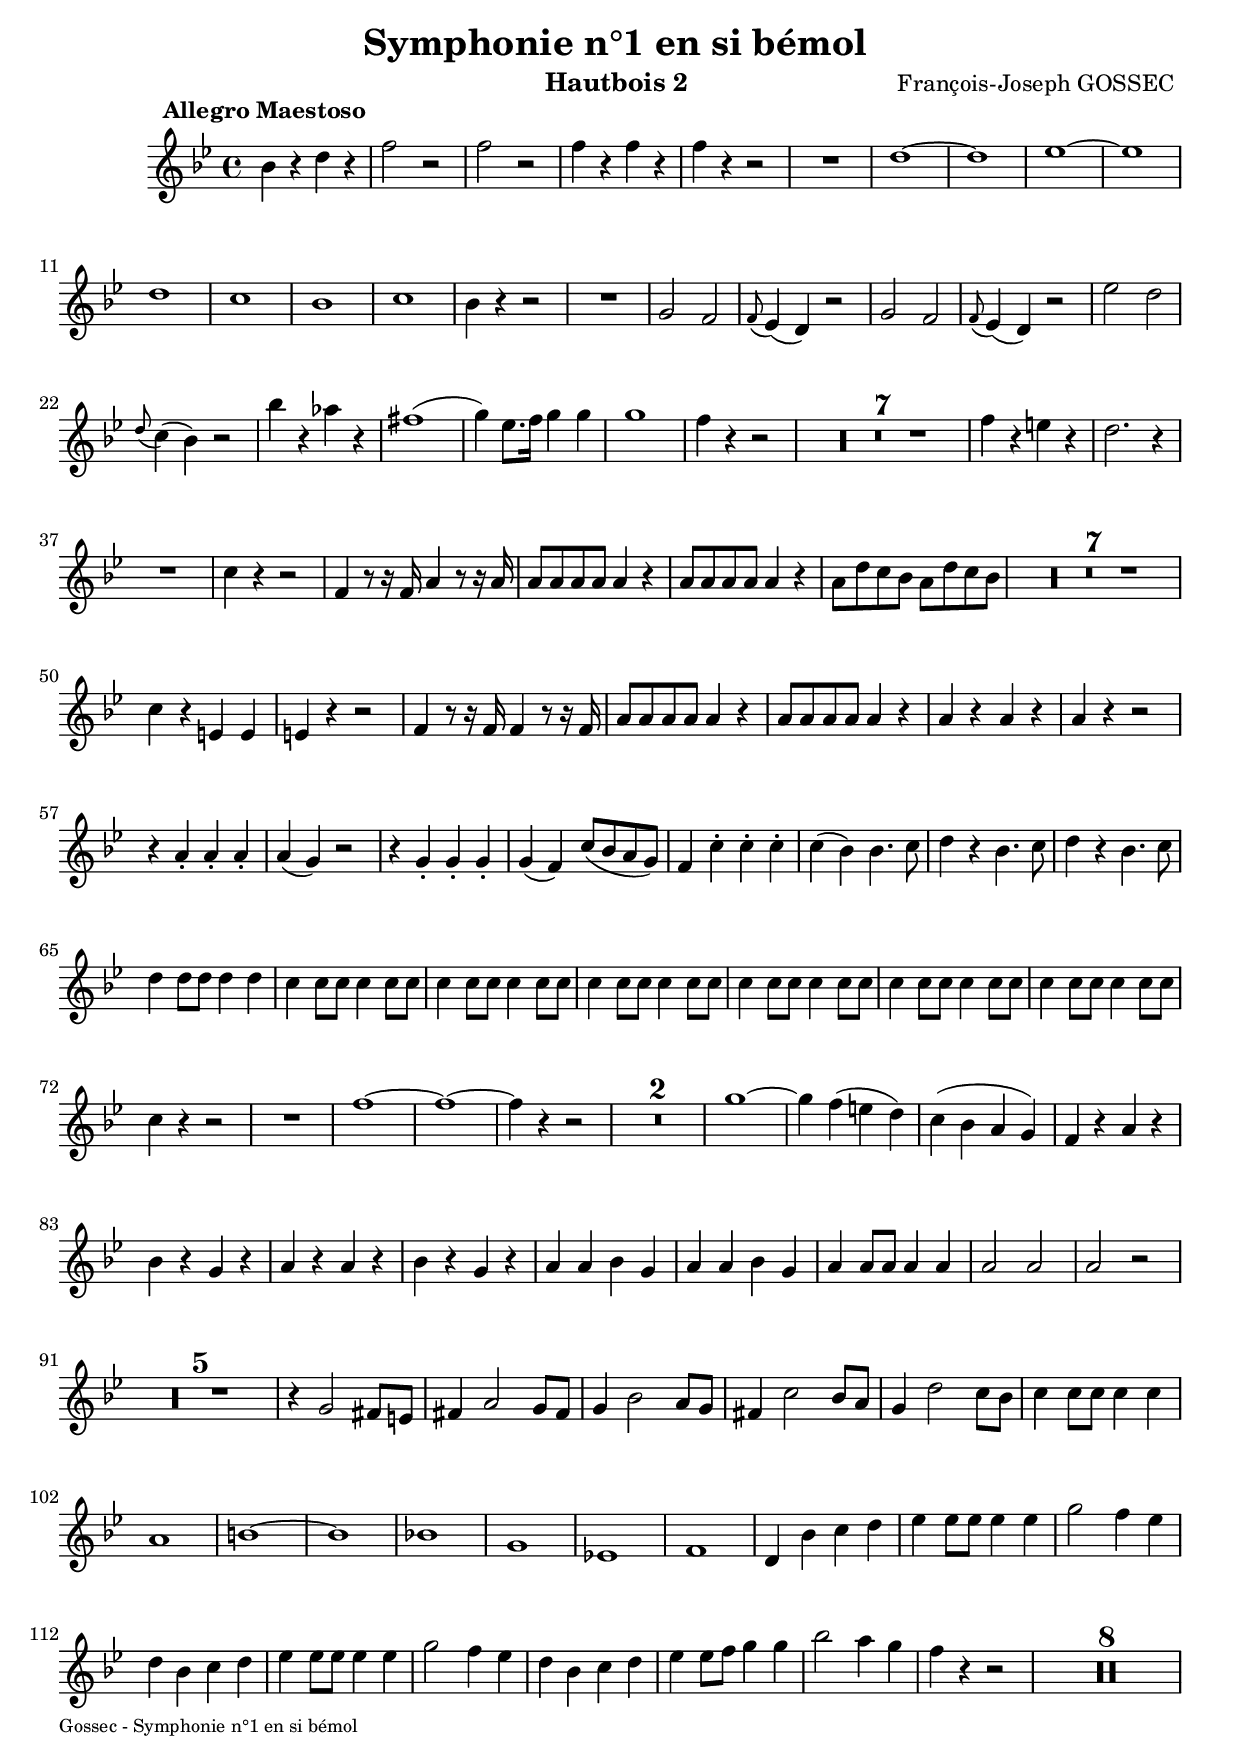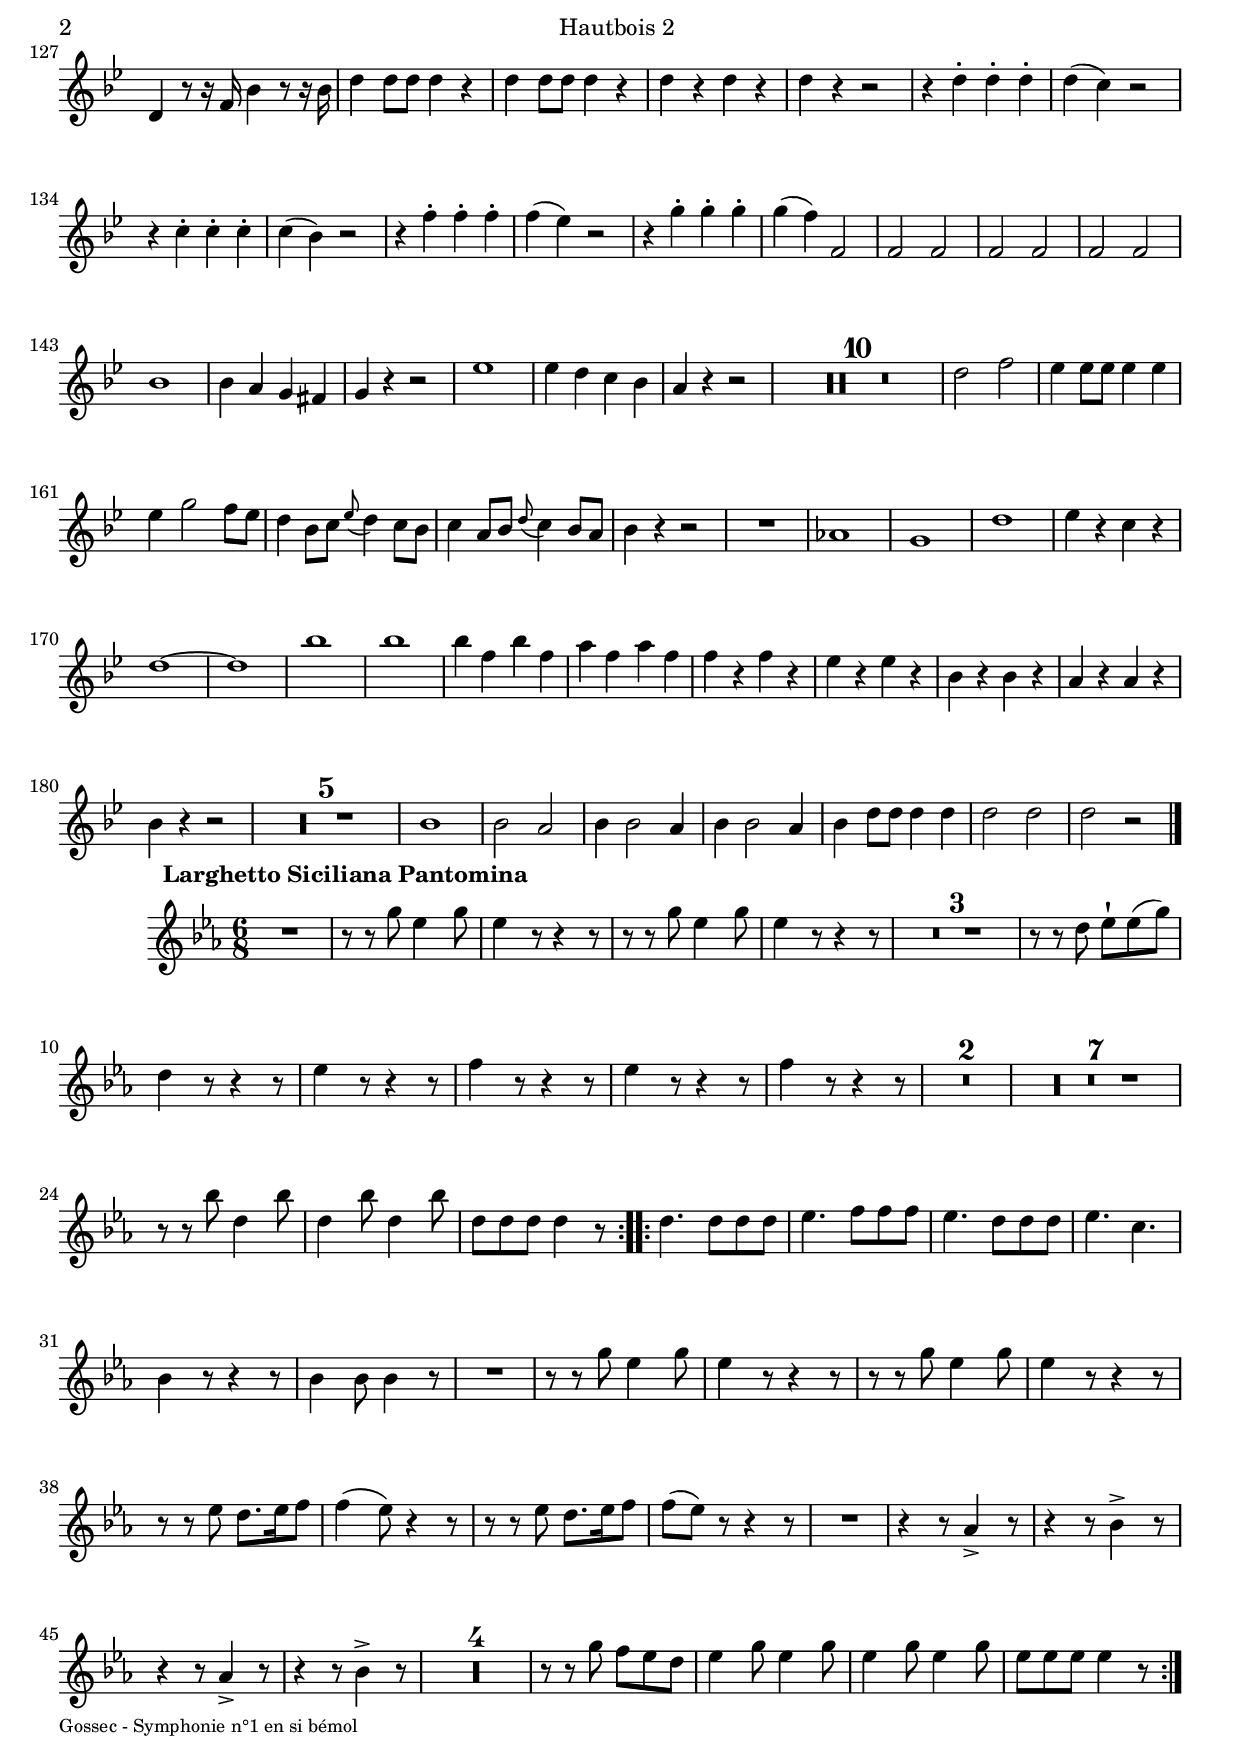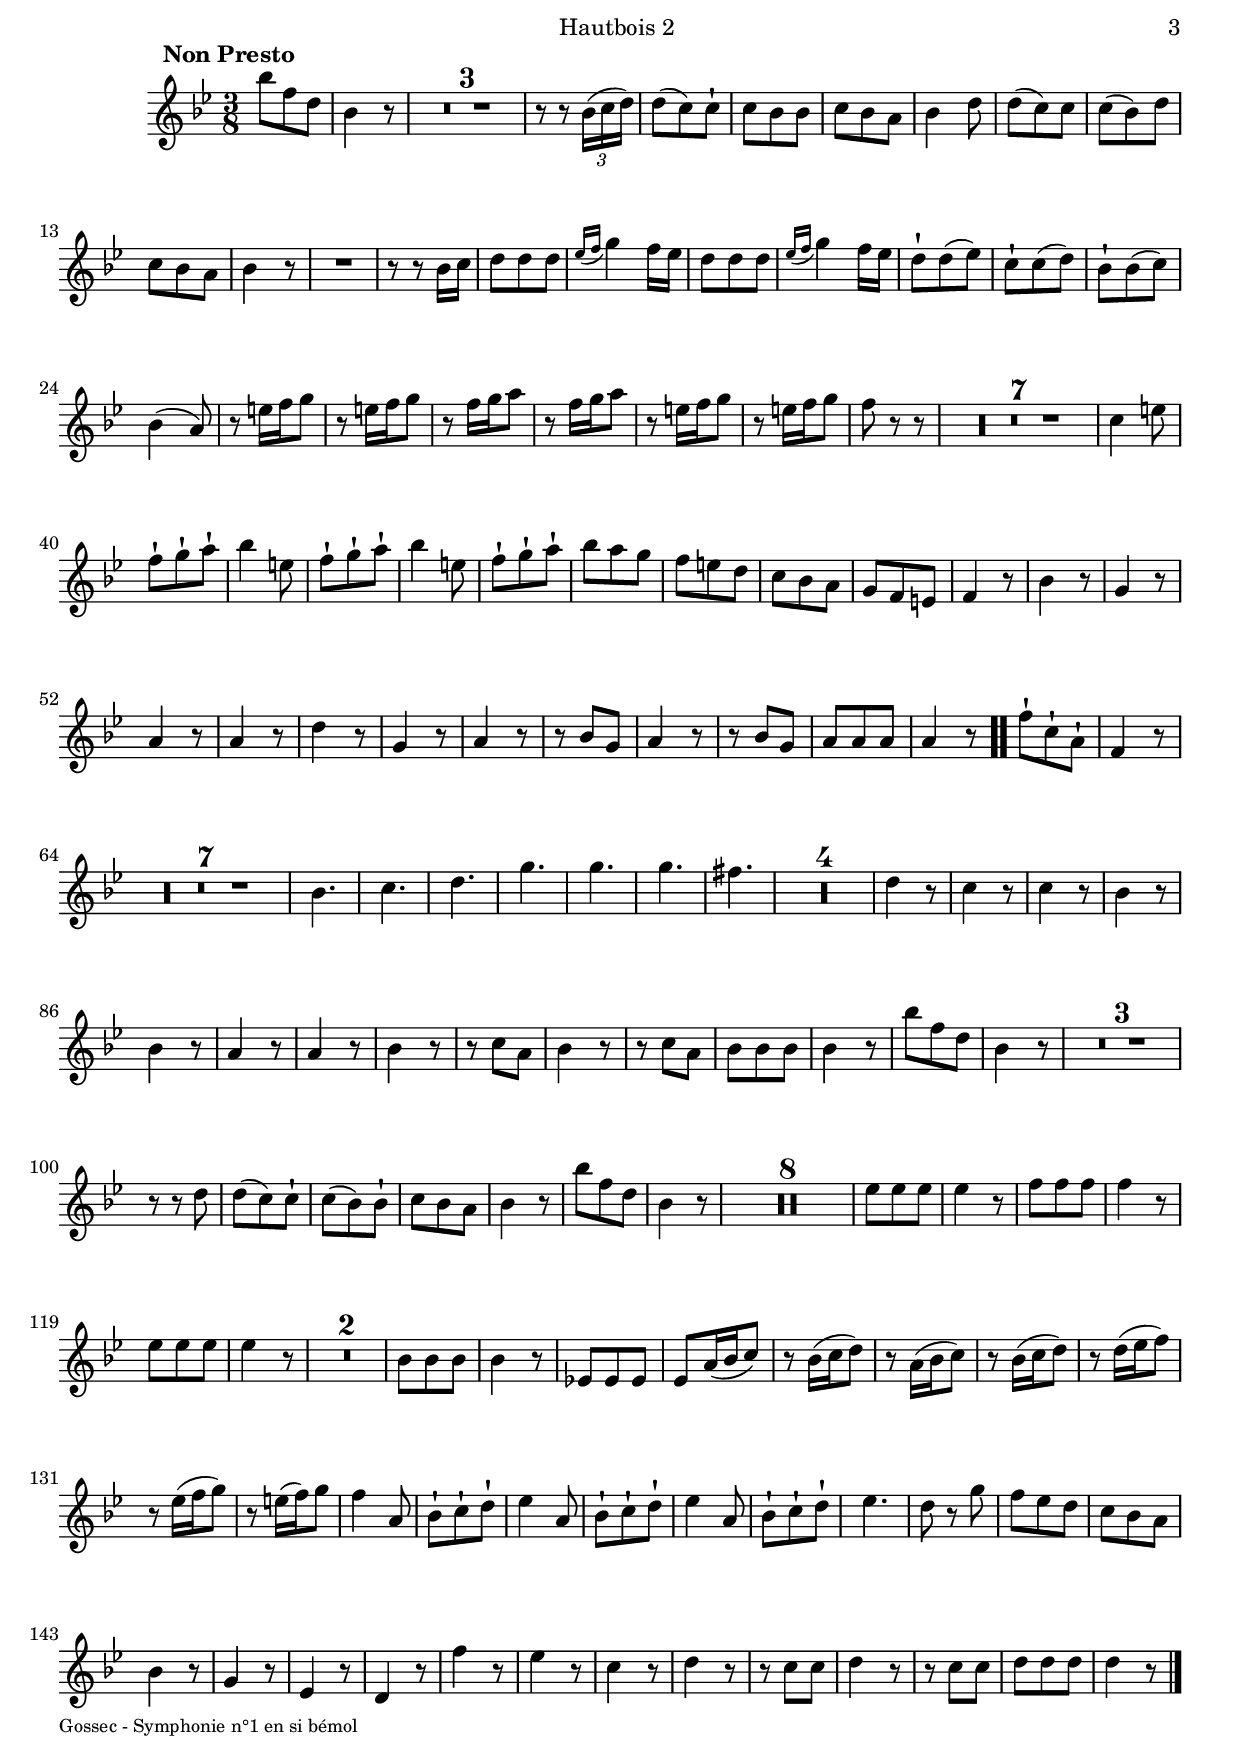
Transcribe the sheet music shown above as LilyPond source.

\version "2.10.25"

\paper{ #(define page-breaking ly:page-turn-breaking)
         top-margin = 3.0
         bottom-margin = 3.0
         before-title-space = 3.0
         between-system-padding = 3.0
         oddFooterMarkup = \markup {\tiny {"Gossec - Symphonie n°1 en si bémol "}}
         #(set-global-staff-size 24)  
         ragged-last-bottom = ##f
      }

\book{
\header {
    title = 	"Symphonie n°1 en si bémol "
    composer =	"François-Joseph GOSSEC "
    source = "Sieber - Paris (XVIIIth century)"
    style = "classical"
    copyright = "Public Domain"
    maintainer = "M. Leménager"
    instrument =	"Hautbois 2 "
}


\score {
      \new Staff {
         ﻿\version "2.10.25"      %Gossec - Symphonie si b�mol
                        %Hautbois2 - 1er mvt
\relative c''{
\clef treble
\key bes \major
\time 4/4




bes4 r d r
f2 r
f r
f4 r f r
f r r2
R1
d ~
d
ees ~
ees
d
c
bes
c
bes4 r r2
R1
g2 f
\appoggiatura f8 ees4( d) r2
g2 f
\appoggiatura f8 ees4( d) r2
ees' d
\appoggiatura d8 c4( bes) r2
bes'4 r aes r
fis1( 
g4) ees8. f16 g4 g
g1 
f4 r r2
\set Score.skipBars = ##t R1 * 7
%
%
%
%
%
%
f4 r e r
d2. r4
R1
c4 r r2
f,4 r8 r16 f a4 r8 r16 a
a8 a a a a4 r
a8 a a a a4 r
a8 d c bes a d c bes 
\set Score.skipBars = ##t R1 * 7
%
%
%
%
%
%
c4 r e, e
e r r2
f4 r8 r16 f f4 r8 r16 f    %^\markup{"Solo"} sur 1er tps
a8 a a a a4 r
a8 a a a a4 r
a r a r
a r r2
r4 a-. a-. a-.
a( g) r2
r4 g-. g-. g-.
g( f) c'8( bes a g)
f4 c'-. c-. c-.
c( bes) bes4. c8
d4 r bes4. c8
d4 r bes4. c8
d4 d8 d d4 d 
c4 c8 c c4 c8 c
c4 c8 c c4 c8 c
c4 c8 c c4 c8 c
c4 c8 c c4 c8 c
c4 c8 c c4 c8 c
c4 c8 c c4 c8 c
c4 r r2
R1
f ~
f ~
f4 r r2
\set Score.skipBars = ##t R1 * 2
%
g1 ~
g4 f( e d)
c( bes a g)
f r a r
bes r g r
a r a r
bes r g r
a a bes g
a a bes g
a a8 a a4 a
a2 a
a r
\set Score.skipBars = ##t R1 * 5
%
%
%
%
r4 g2 fis8 e
fis4 a2 g8 fis
g4 bes2 a8 g
fis4 c'2 bes8 a
g4 d'2 c8 bes
c4 c8 c c4 c
a1
b ~
b
bes!
g
ees!
f
d4 bes' c d
ees ees8 ees ees4 ees
g2 f4 ees
d bes c d
ees ees8 ees ees4 ees
g2 f4 ees
d bes c d
ees ees8 f g4 g
bes2 a4 g
f r r2
\set Score.skipBars = ##t R1 * 8 \allowPageTurn
%
%
%
%
%
%
%
d,4 r8 r16 f bes4 r8 r16 bes
d4 d8 d d4 r
d4 d8 d d4 r
d r d r 
d r r2
r4 d-. d-. d-.
d( c) r2
r4 c-. c-. c-.
c( bes) r2
r4 f'-. f-. f-.
f( ees) r2
r4 g-. g-. g-.
g( f) f,2
f f
f f
f f
bes1
bes4 a g fis
g r r2
ees'1
ees4 d c bes
a r r2
\set Score.skipBars = ##t R1 * 10
%
%
%
%
%
%
%
%
%
d2 f
ees4 ees8 ees ees4 ees
ees g2 f8 ees     %original: d g2 f8 ees 
d4 bes8 c \appoggiatura ees8 d4 c8 bes
c4 a8 bes \appoggiatura d8 c4 bes8 a
bes4 r r2
R1
aes
g
d' 
ees4 r c r
d1 ~
d
bes' 
bes
bes4 f bes f
a f a f 
f r f r
ees r ees r
bes r bes r
a r a r
bes r r2
\set Score.skipBars = ##t R1 * 5
%
%
%
%
bes1
bes2 a
bes4 bes2 a4
bes bes2 a4
bes d8 d d4 d
d2 d
d r \bar "|."
}
}
         \header { piece =  \markup {\hspace #+10.0 \bold "Allegro Maestoso"}     
                  opus = ""  }
}
\score {
      \new Staff {
         \version "2.10.25"      %Gossec - Symphonie si b�mol
                        %Hautbois2 - 2e mvt  (ou fl�te2)
\relative c''{
\clef treble
\key ees \major
\time 6/8




R2.
r8 r g' ees4 g8
ees4 r8 r4 r8
r r g ees4 g8
ees4 r8 r4 r8
\set Score.skipBars = ##t R2. * 3
%
%
r8 r d ees-| ees( g)
d4 r8 r4 r8
ees4 r8 r4 r8
f4 r8 r4 r8
ees4 r8 r4 r8
f4 r8 r4 r8
\set Score.skipBars = ##t R2. * 2
%
\set Score.skipBars = ##t R2. * 7
%
%
%
%
%
%
r8 r bes d,4 bes'8
d,4 bes'8 d,4 bes'8
d, d d d4 r8 \bar ":|:"
d4. d8 d d
ees4. f8 f f
ees4. d8 d d
ees4. c
bes4 r8 r4 r8
bes4 bes8 bes4 r8
R2.
r8 r g' ees4 g8
ees4 r8 r4 r8
r r g ees4 g8
ees4 r8 r4 r8 
r r ees d8. ees16 f8
f4( ees8) r4 r8
r r ees  d8. ees16 f8
f( ees) r r4 r8
R2.
r4 r8 aes,4-> r8
r4 r8 bes4-> r8
r4 r8 aes4-> r8
r4 r8 bes4-> r8
\set Score.skipBars = ##t R2. * 4
%
%
%
r8 r g' f ees d
ees4 g8 ees4 g8
ees4 g8 ees4 g8
ees ees ees ees4 r8 \bar ":|" 
}
}
         \header { piece = \markup {\hspace #+10.0 \bold "Larghetto Siciliana Pantomina"}
                  opus = ""  }
}
\score {
      \new Staff {
         ﻿\version "2.10.25"      %Gossec - Symphonie si bémol
                        %Hautbois2 - 3e mvt
\relative c''{
\clef treble
\key bes \major
\time 3/8




bes'8 f d
bes4 r8
\set Score.skipBars = ##t R4. * 3
%
%
r8 r \times 2/3 {bes16[( c d)]}
d8( c) c-|
c bes bes
c bes a
bes4 d8
d( c) c
c( bes) d
c bes a 
bes4 r8
R4.
r8 r bes16 c
d8 d d
\appoggiatura {ees16[ f]} g4 f16 ees
d8 d d
\appoggiatura {ees16[ f]} g4 f16 ees
d8-| d( ees)
c-| c( d)
bes-| bes( c)
bes4( a8)
r e'16 f g8
r e16 f g8
r f16 g a8
r f16 g a8
r e16 f g8
r e16 f g8
f r r
\set Score.skipBars = ##t R4. * 7
%
%
%
%
%
%
c4 e8
f-| g-| a-|
bes4 e,8
f-| g-| a-|
bes4 e,8
f-| g-| a-|
bes a g
f e d
c bes a
g f e
f4 r8
bes4 r8
g4 r8
a4 r8
a4 r8
d4 r8
g,4 r8
a4 r8
r bes g
a4 r8
r bes g
a a a
a4 r8 \bar ".|."
f'8-| c-| a-|
f4 r8
\set Score.skipBars = ##t R4. * 7
%
%
%
%
%
%
bes4.
c
d
g
g
g
fis
\set Score.skipBars = ##t R4. * 4
%
%
%
d4 r8
c4 r8
c4 r8
bes4 r8
bes4 r8
a4 r8
a4 r8
bes4 r8
r c a
bes4 r8
r c a
bes bes bes
bes4 r8
bes' f d
bes4 r8
\set Score.skipBars = ##t R4. * 3
%
%
r8 r d
d( c) c-|
c( bes) bes-|
c bes a
bes4 r8
bes' f d
bes4 r8
\set Score.skipBars = ##t R4. * 8
%
%
%
%
%
%
%
ees8 ees ees
ees4 r8
f f f 
f4 r8
ees ees ees
ees4 r8
\set Score.skipBars = ##t R4. * 2
%
bes8 bes bes
bes4 r8
ees,! ees ees
ees a16( bes c8)
r bes16( c d8)
r a16( bes c8)
r bes16( c d8)
r d16( ees f8)
r ees16( f g8)
r e16( f) g8
f4 a,8
bes-| c-| d-|
ees4 a,8
bes-| c-| d-|
ees4 a,8
bes-| c-| d-|
ees4.
d8 r g
f ees d
c bes a
bes4 r8
g4 r8
ees4 r8
d4 r8
f'4 r8
ees4 r8
c4 r8
d4 r8
r c c
d4 r8
r c c
d d d
d4 r8 \bar "|." 
}
}
         \header { piece = \markup {\hspace #+10.0 \bold "Non Presto"}
                  opus = ""  }
}
}
